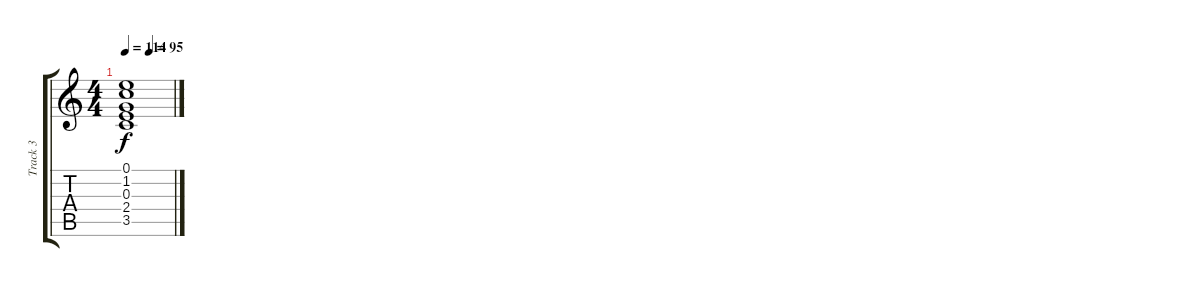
\track ("Track 3" "Track 3") {instrument acousticguitarsteel}
\staff {score tabs}
\tuning (E4 B3 G3 D3 A2 E2) {hide}
\ts (4 4)
\tempo 114
\tempo (95 0.5)
\clef g2
\ks c
(0.1{t} 1.2{t} 0.3{t} 2.4{t} 3.5{t}).1{dy f}
